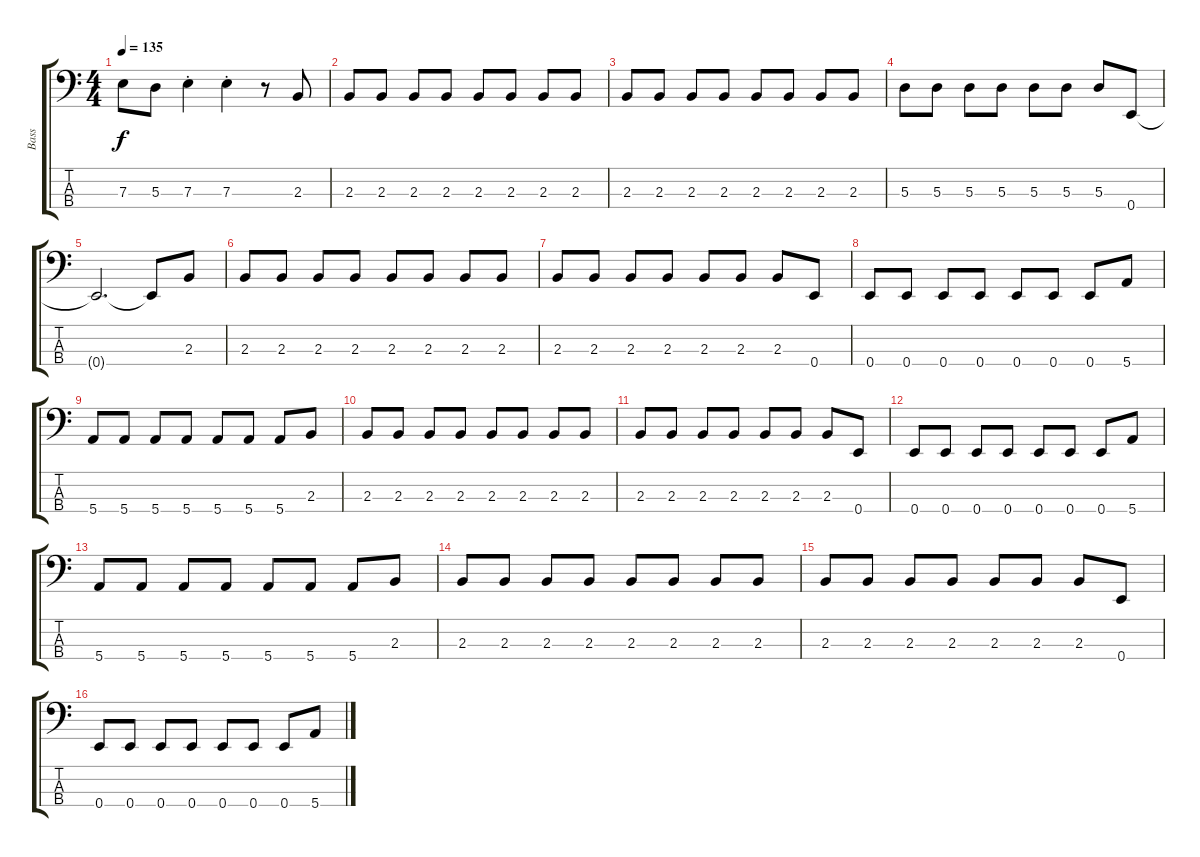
\track ("Bass" "Bass") {instrument electricbassfinger}
\staff {score tabs}
\tuning (G2 D2 A1 E1) {hide}
\ts (4 4)
\tempo 135
\clef f4
\ks c
7.3{t}.8{dy f} 5.3.8 7.3{st}.4 7.3{st}.4 r.8 2.3.8 |
2.3.8 2.3.8 2.3.8 2.3.8 2.3.8 2.3.8 2.3.8 2.3.8 |
2.3.8 2.3.8 2.3.8 2.3.8 2.3.8 2.3.8 2.3.8 2.3.8 |
5.3.8 5.3.8 5.3.8 5.3.8 5.3.8 5.3.8 5.3.8 0.4.8 |
0.4{t}.2{d} 0.4{t}.8 2.3.8 |
2.3.8 2.3.8 2.3.8 2.3.8 2.3.8 2.3.8 2.3.8 2.3.8 |
2.3.8 2.3.8 2.3.8 2.3.8 2.3.8 2.3.8 2.3.8 0.4.8 |
0.4.8 0.4.8 0.4.8 0.4.8 0.4.8 0.4.8 0.4.8 5.4.8 |
5.4.8 5.4.8 5.4.8 5.4.8 5.4.8 5.4.8 5.4.8 2.3.8 |
2.3.8 2.3.8 2.3.8 2.3.8 2.3.8 2.3.8 2.3.8 2.3.8 |
2.3.8 2.3.8 2.3.8 2.3.8 2.3.8 2.3.8 2.3.8 0.4.8 |
0.4.8 0.4.8 0.4.8 0.4.8 0.4.8 0.4.8 0.4.8 5.4.8 |
5.4.8 5.4.8 5.4.8 5.4.8 5.4.8 5.4.8 5.4.8 2.3.8 |
2.3.8 2.3.8 2.3.8 2.3.8 2.3.8 2.3.8 2.3.8 2.3.8 |
2.3.8 2.3.8 2.3.8 2.3.8 2.3.8 2.3.8 2.3.8 0.4.8 |
0.4.8 0.4.8 0.4.8 0.4.8 0.4.8 0.4.8 0.4.8 5.4.8
